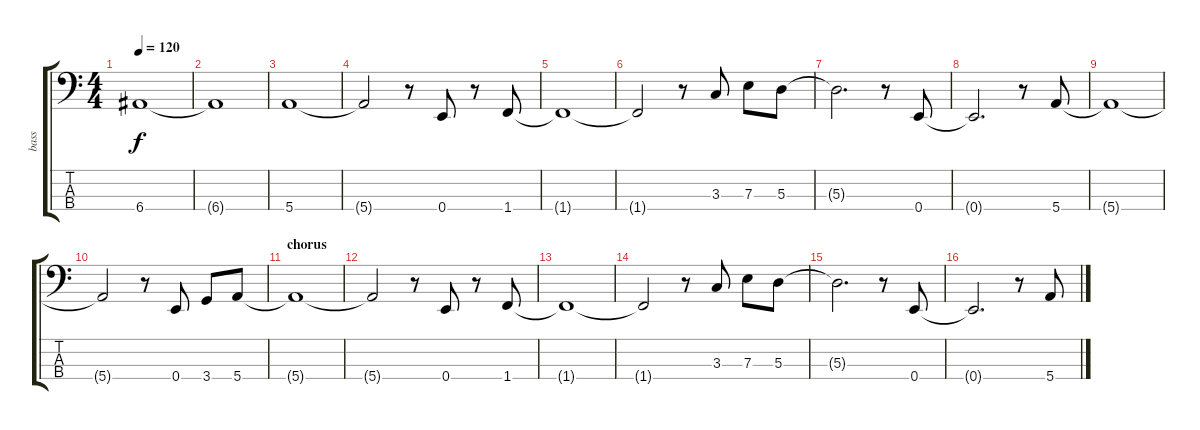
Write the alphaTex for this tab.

\track ("bass" "bass") {instrument electricbassfinger}
\staff {score tabs}
\tuning (G2 D2 A1 E1) {hide}
\ts (4 4)
\tempo 120
\clef f4
\ks c
6.4.1{dy f} |
6.4{t}.1 |
\section ("" "")
5.4.1 |
5.4{t}.2 r.8 0.4.8 r.8 1.4.8 |
1.4{t}.1 |
1.4{t}.2 r.8 3.3.8 7.3.8 5.3.8 |
5.3{t}.2{d} r.8 0.4.8 |
0.4{t}.2{d} r.8 5.4.8 |
5.4{t}.1 |
5.4{t}.2 r.8 0.4.8 3.4.8 5.4.8 |
\section ("" "chorus")
5.4{t}.1 |
5.4{t}.2 r.8 0.4.8 r.8 1.4.8 |
1.4{t}.1 |
1.4{t}.2 r.8 3.3.8 7.3.8 5.3.8 |
5.3{t}.2{d} r.8 0.4.8 |
0.4{t}.2{d} r.8 5.4.8
